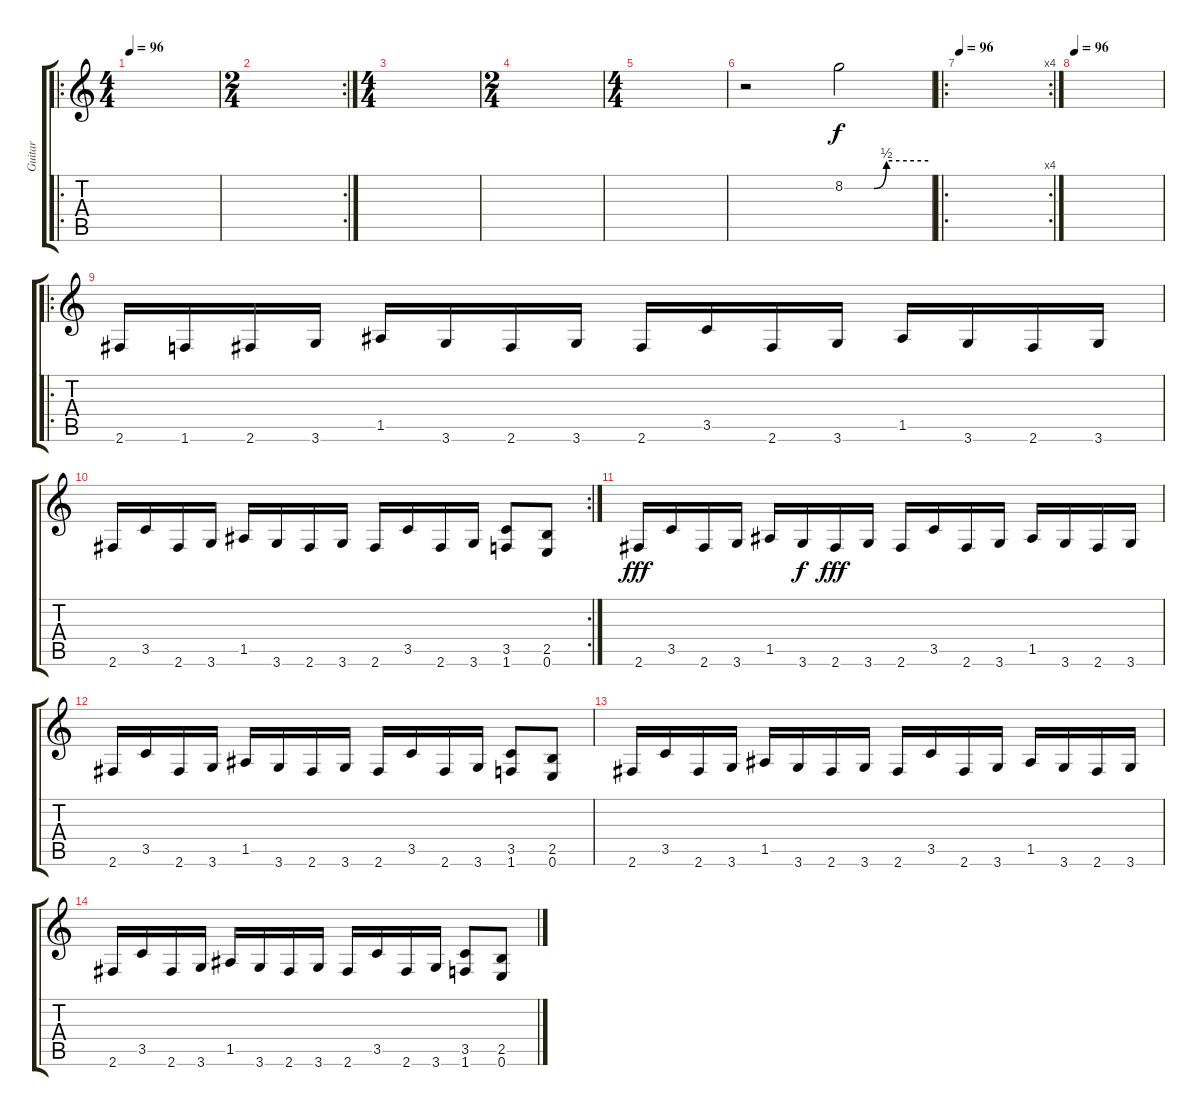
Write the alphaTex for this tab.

\track ("Guitar" "Guitar") {instrument distortionguitar}
\staff {score tabs}
\tuning (E4 B3 G3 D3 A2 E2) {hide}
\ro
\ts (4 4)
\tempo 96
\tempo 104
\tempo 96
\clef g2
\ks c
|
\rc 2
\ts (2 4)
|
\ts (4 4)
|
\ts (2 4)
|
\ts (4 4)
|
r.2 8.2{be (custom 0 0 21 0 30 2 60 2)}.2 |
\ro
\rc 4
\tempo 96
|
\tempo 96
|
\ro
2.6.16{dy f} 1.6.16 2.6.16 3.6.16 1.5.16 3.6.16 2.6.16 3.6.16 2.6.16 3.5.16 2.6.16 3.6.16 1.5.16 3.6.16 2.6.16 3.6.16 |
\rc 2
2.6.16 3.5.16 2.6.16 3.6.16 1.5.16 3.6.16 2.6.16 3.6.16 2.6.16 3.5.16 2.6.16 3.6.16 (3.5 1.6).8 (2.5 0.6).8 |
2.6.16{dy fff volume 16} 3.5.16 2.6.16 3.6.16 1.5.16 3.6.16{dy f} 2.6.16{dy fff} 3.6.16 2.6.16 3.5.16 2.6.16 3.6.16 1.5.16 3.6.16 2.6.16 3.6.16 |
2.6.16 3.5.16 2.6.16 3.6.16 1.5.16 3.6.16 2.6.16 3.6.16 2.6.16 3.5.16 2.6.16 3.6.16 (3.5 1.6).8 (2.5 0.6).8 |
2.6.16 3.5.16 2.6.16 3.6.16 1.5.16 3.6.16 2.6.16 3.6.16 2.6.16 3.5.16 2.6.16 3.6.16 1.5.16 3.6.16 2.6.16 3.6.16 |
2.6.16 3.5.16 2.6.16 3.6.16 1.5.16 3.6.16 2.6.16 3.6.16 2.6.16 3.5.16 2.6.16 3.6.16 (3.5 1.6).8 (2.5 0.6).8
